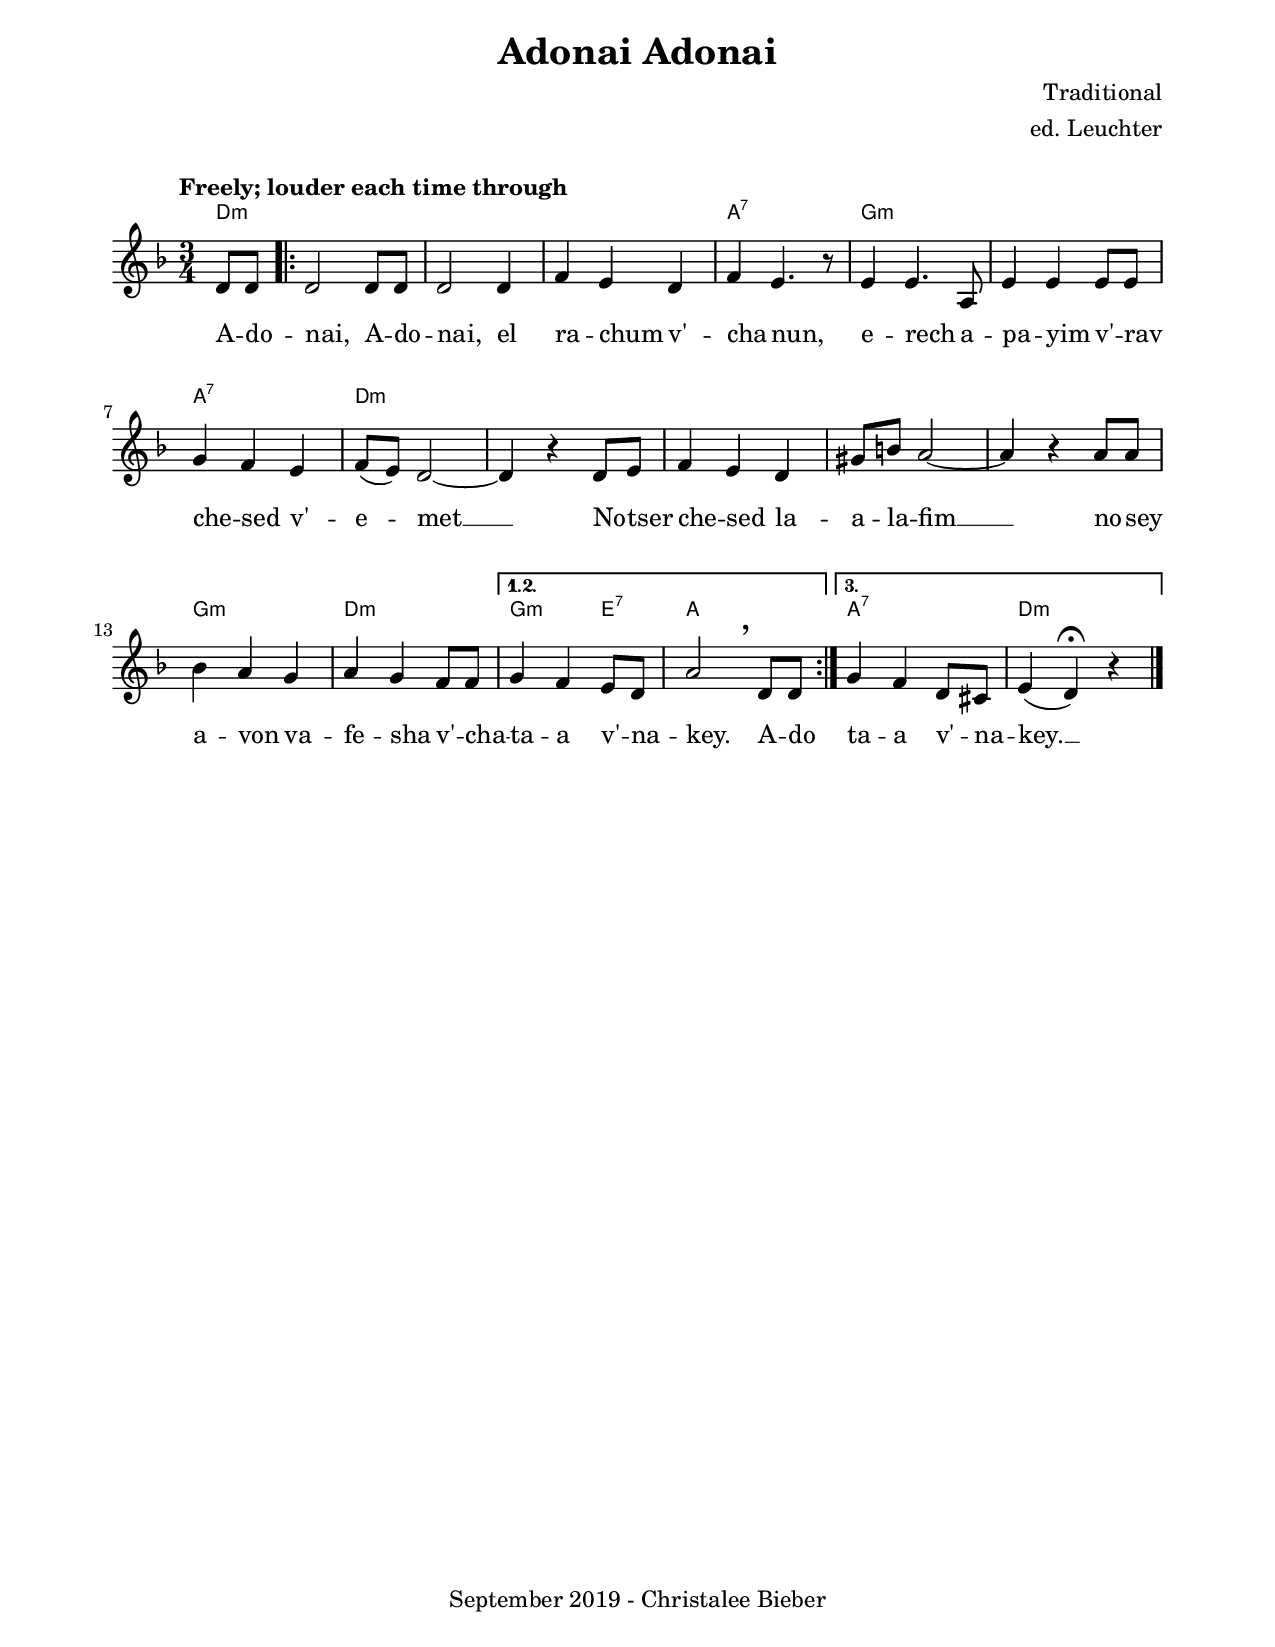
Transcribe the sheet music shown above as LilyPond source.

\paper {
	system-system-spacing.minimum-distance = #8
	system-system-spacing.padding = #4
	markup-system-spacing.minimum-distance = #8
	markup-system-spacing.padding = #4
	markup-markup-spacing.minimum-distance = #8
	#(set-paper-size "letter")
	left-margin = 0.75\in
	right-margin = 0.75\in
	indent = #0
}

\header {
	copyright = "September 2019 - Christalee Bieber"
}

\layout {
  \context {
    \Lyrics
    \override VerticalAxisGroup.nonstaff-relatedstaff-spacing.padding = #2
		\override LyricText.self-alignment-X = #LEFT
  }
  \context {
    \Score
    \override RehearsalMark.padding = #3
		\override RehearsalMark.self-alignment-X = #LEFT
  }
  \context {
    \ChordNames
    chordChanges = ##t
    \override ChordName.font-size = #-1
		\override VerticalAxisGroup.nonstaff-relatedstaff-spacing.padding = #2
  }
  \context {
    \Voice
    \override BreathingSign.Y-offset = #3.5
    \dynamicUp
		\override TextScript.staff-padding = #1
  }
	\context {
		\Staff
		\override InstrumentName.padding = #2
	}
}


\header {
title = "Adonai Adonai"
composer = "Traditional"
arranger = "ed. Leuchter"
}

harmonies = \chordmode {
d4:m | d2.:m | d2.:m | d2.:m | a2.:7 |
g2.:m | g2.:m | a2.:7 | d2.:m |
d2.:m | d2.:m | d2.:m | d2.:m |
g2.:m | d2.:m | g2:m e4:7 | a2. |
a2.:7 | d2.:m
}

melody = \relative c' {
\time 3/4
\key d \minor
\clef treble
\tempo "Freely; louder each time through"

\partial 4 d8 d8 | \repeat volta 3 { \relative c' {
	 d2 d8 d8 | d2 d4 | f e d | f e4. r8 |
	e4 e4. a,8 | e'4 e4 e8 e8 | g4 f e | f8( e) d2~ |
	d4 r4 d8 e8 | f4 e d | gis8 b8 a2~ | a4 r4 a8 a8 | bes4 a g | a g f8 f8 |
	}}
\alternative { \relative c'
	{ g'4 f4 e8 d8 | a'2 \breathe d,8 d8 | }
	{ g4 f4 d8 cis8 | e4( d4\fermata) r4  \bar "|." }
	}
}

text = \lyricmode {
A -- do -- | nai, A -- do -- | nai, el | ra -- chum v' -- | cha -- nun, | e -- rech a -- | pa -- yim v' -- rav | che -- sed v' -- | e -- met __ |
No -- tser | che -- sed la -- | a -- la -- fim __ | no -- sey | a -- von va -- | fe -- sha v' -- cha -- | ta -- a v' -- na -- | key. A -- do | ta -- a v' -- na -- | key. __
}

\score {
<<
	\new ChordNames {	\harmonies }
	\new Voice = "chorus" { \melody }
	\new Lyrics \lyricsto "chorus" { \text }
>>
	\layout { }
}
